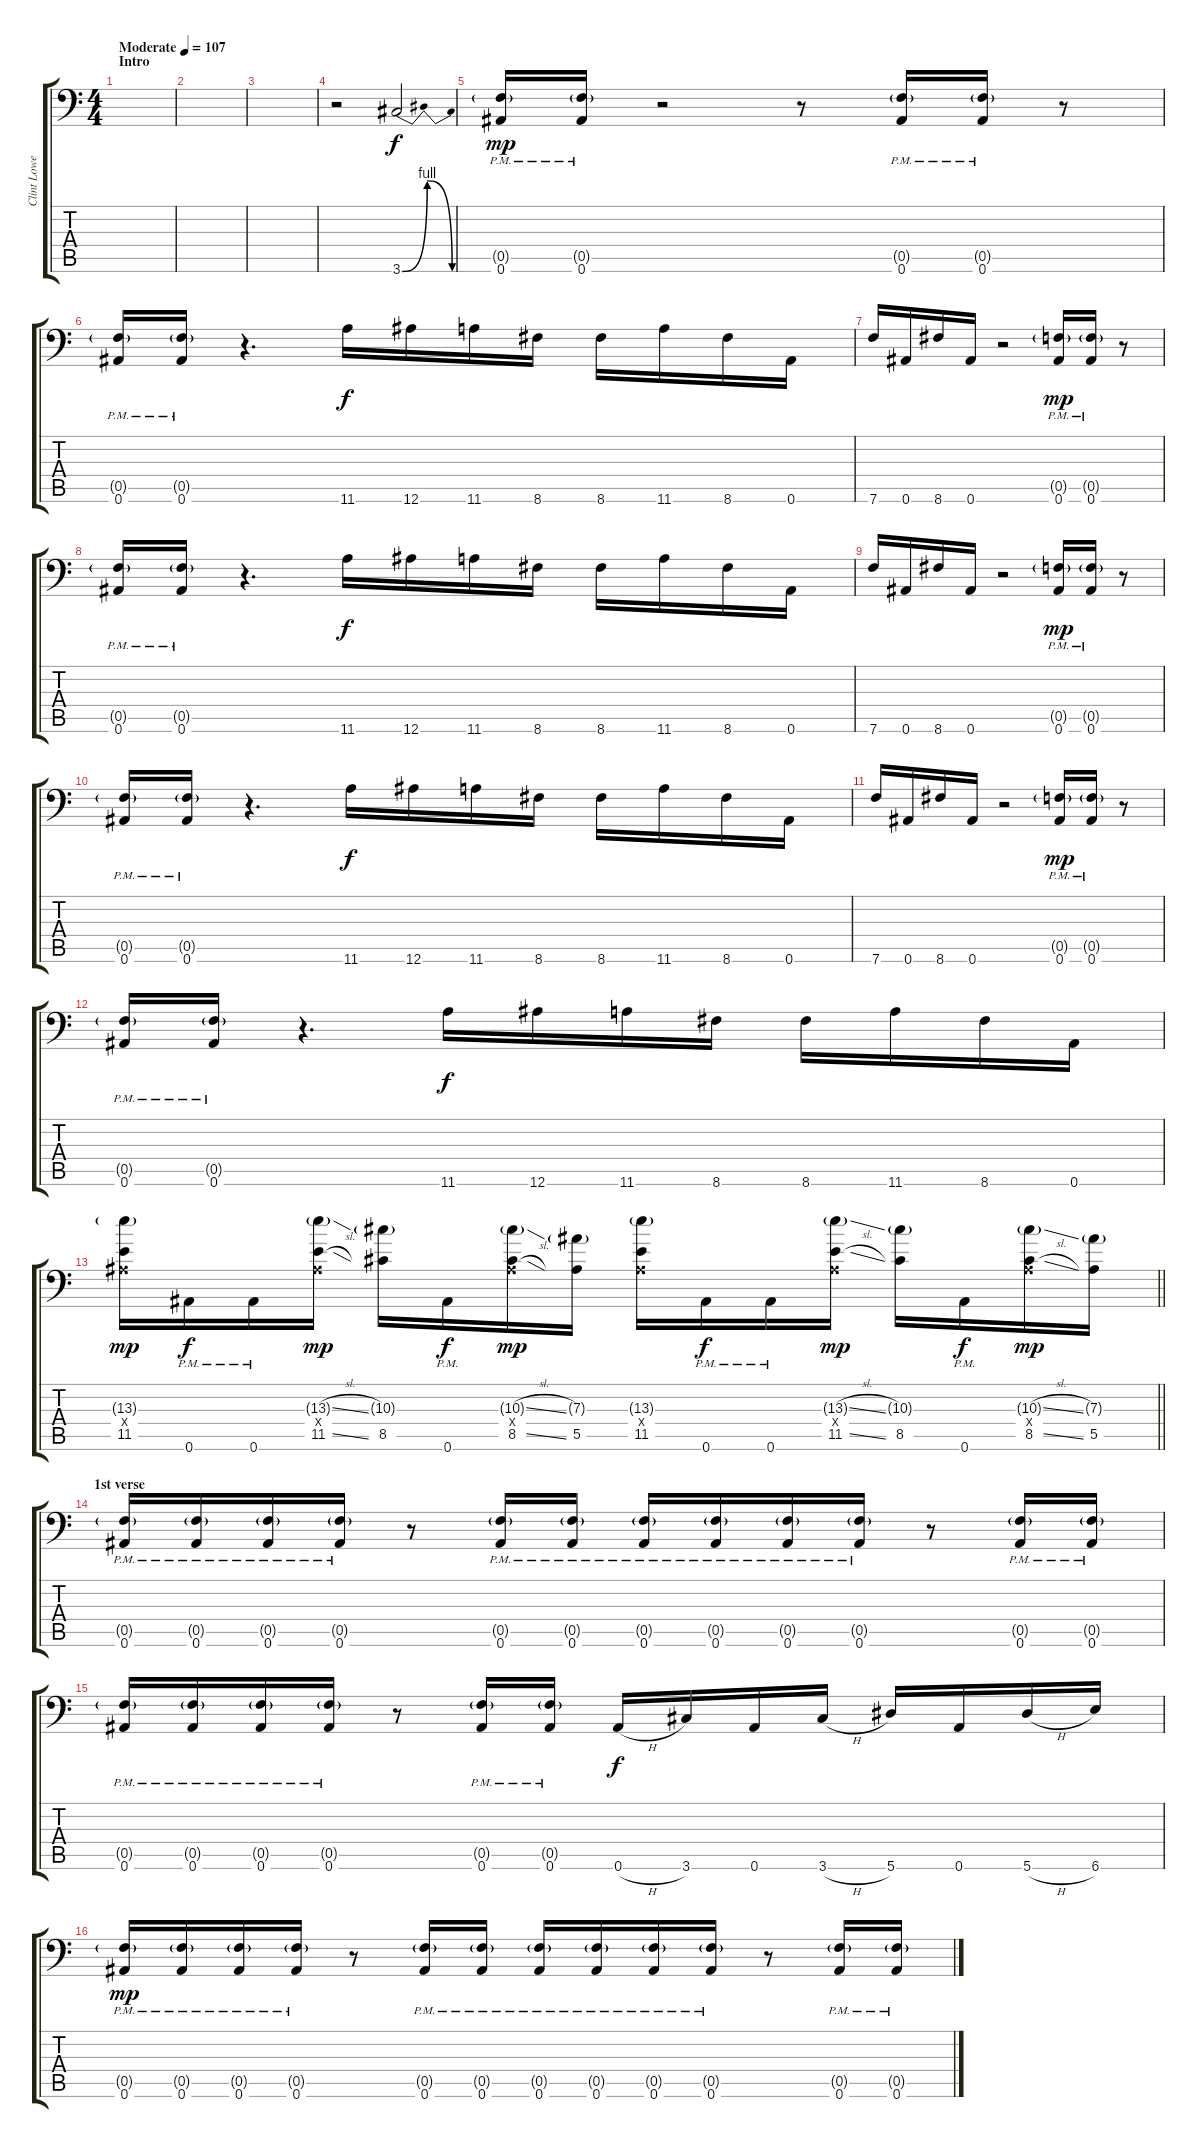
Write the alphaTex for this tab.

\track ("Clint Lowery" "Clint Lowe") {instrument distortionguitar}
\staff {score tabs}
\tuning (Bb3 F3 Eb3 Bb2 F2 Bb1) {hide}
\ts (4 4)
\section ("" "Intro")
\tempo (107 "Moderate")
\clef f4
\ks c
|
|
|
r.2 3.6{be (bendrelease 0 0 7 4 52 4 60 0)}.2 |
(0.5{g pm} 0.6{pm}).16{dy mp} (0.5{g pm} 0.6{pm}).16 r.2 r.8 (0.5{g pm} 0.6{pm}).16 (0.5{g pm} 0.6{pm}).16 r.8 |
(0.5{g pm} 0.6{pm}).16 (0.5{g pm} 0.6{pm}).16 r.4{d} 11.6.16{dy f} 12.6.16 11.6.16 8.6.16 8.6.16 11.6.16 8.6.16 0.6.16 |
7.6.16 0.6.16 8.6.16 0.6.16 r.2 (0.5{g pm} 0.6{pm}).16{dy mp} (0.5{g pm} 0.6{pm}).16 r.8 |
(0.5{g pm} 0.6{pm}).16 (0.5{g pm} 0.6{pm}).16 r.4{d} 11.6.16{dy f} 12.6.16 11.6.16 8.6.16 8.6.16 11.6.16 8.6.16 0.6.16 |
7.6.16 0.6.16 8.6.16 0.6.16 r.2 (0.5{g pm} 0.6{pm}).16{dy mp} (0.5{g pm} 0.6{pm}).16 r.8 |
(0.5{g pm} 0.6{pm}).16 (0.5{g pm} 0.6{pm}).16 r.4{d} 11.6.16{dy f} 12.6.16 11.6.16 8.6.16 8.6.16 11.6.16 8.6.16 0.6.16 |
7.6.16 0.6.16 8.6.16 0.6.16 r.2 (0.5{g pm} 0.6{pm}).16{dy mp} (0.5{g pm} 0.6{pm}).16 r.8 |
(0.5{g pm} 0.6{pm}).16 (0.5{g pm} 0.6{pm}).16 r.4{d} 11.6.16{dy f} 12.6.16 11.6.16 8.6.16 8.6.16 11.6.16 8.6.16 0.6.16 |
\barLineRight lightlight
(13.3{g} 0.4{x} 11.5).16{dy mp} 0.6{pm}.16{dy f} 0.6{pm}.16 (13.3{sl g} 0.4{x} 11.5{sl}).16{dy mp} (10.3{g} 8.5).16 0.6{pm}.16{dy f} (10.3{sl g} 0.4{x} 8.5{sl}).16{dy mp} (7.3{g} 5.5).16 (13.3{g} 0.4{x} 11.5).16 0.6{pm}.16{dy f} 0.6{pm}.16 (13.3{sl g} 0.4{x} 11.5{sl}).16{dy mp} (10.3{g} 8.5).16 0.6{pm}.16{dy f} (10.3{sl g} 0.4{x} 8.5{sl}).16{dy mp} (7.3{g} 5.5).16 |
\section ("" "1st verse")
(0.5{g pm} 0.6{pm}).16 (0.5{g pm} 0.6{pm}).16 (0.5{g pm} 0.6{pm}).16 (0.5{g pm} 0.6{pm}).16 r.8 (0.5{g pm} 0.6{pm}).16 (0.5{g pm} 0.6{pm}).16 (0.5{g pm} 0.6{pm}).16 (0.5{g pm} 0.6{pm}).16 (0.5{g pm} 0.6{pm}).16 (0.5{g pm} 0.6{pm}).16 r.8 (0.5{g pm} 0.6{pm}).16 (0.5{g pm} 0.6{pm}).16 |
(0.5{g pm} 0.6{pm}).16 (0.5{g pm} 0.6{pm}).16 (0.5{g pm} 0.6{pm}).16 (0.5{g pm} 0.6{pm}).16 r.8 (0.5{g pm} 0.6{pm}).16 (0.5{g pm} 0.6{pm}).16 0.6{h}.16{dy f} 3.6.16 0.6.16 3.6{h}.16 5.6.16 0.6.16 5.6{h}.16 6.6.16 |
(0.5{g pm} 0.6{pm}).16{dy mp} (0.5{g pm} 0.6{pm}).16 (0.5{g pm} 0.6{pm}).16 (0.5{g pm} 0.6{pm}).16 r.8 (0.5{g pm} 0.6{pm}).16 (0.5{g pm} 0.6{pm}).16 (0.5{g pm} 0.6{pm}).16 (0.5{g pm} 0.6{pm}).16 (0.5{g pm} 0.6{pm}).16 (0.5{g pm} 0.6{pm}).16 r.8 (0.5{g pm} 0.6{pm}).16 (0.5{g pm} 0.6{pm}).16
